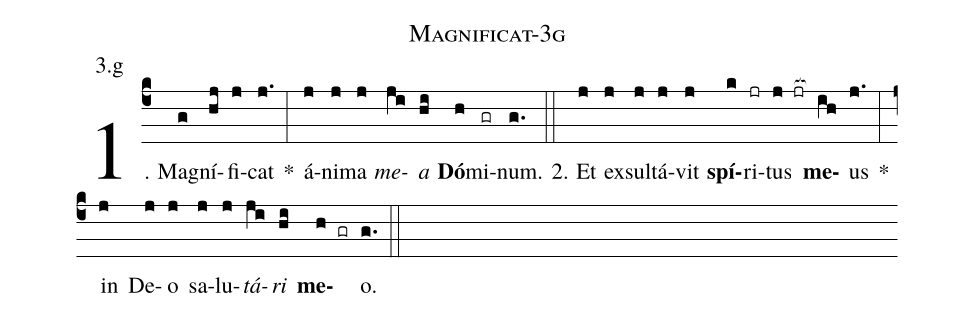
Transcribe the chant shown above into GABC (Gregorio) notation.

name: Magnificat-3g;
annotation: 3.g;
%%
(c4)1. Ma(g)gní(hj)fi(j)cat(j.) *(:) á(j)ni(j)ma(j) <i>me</i>(ji)<i>a</i>(hi) <b>Dó</b>(h)mi(gr)num.(g.) (::)
2. Et(j) ex(j)sul(j)tá(j)vit(j) <b>spí</b>(k)ri(jr)tus(j jr[ocb:1{]) <b>me</b>(ih[ocb:0}])us(j.) *(:) in(j) De(j)o(j) sa(j)lu(j)<i>tá</i>(ji)<i>ri</i>(hi) <b>me</b>(h gr)o.(g.) (::)
